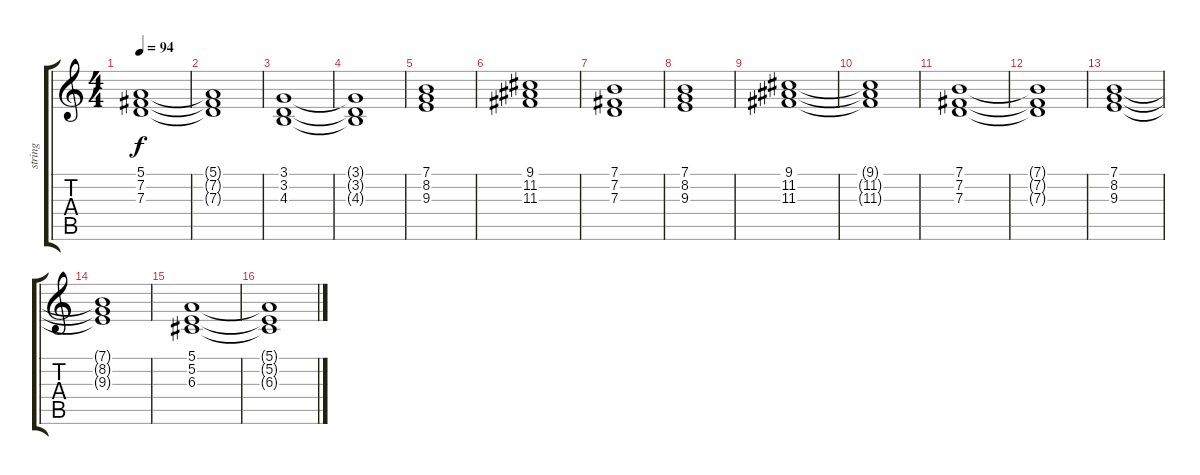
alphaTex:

\track ("string" "string") {instrument stringensemble1}
\staff {score tabs}
\tuning (E4 B3 G3 D3 A2 E2) {hide}
\ts (4 4)
\tempo 94
\clef g2
\ks c
(5.1 7.2 7.3).1{dy f} |
(5.1{t} 7.2{t} 7.3{t}).1 |
(3.1 3.2 4.3).1 |
(3.1{t} 3.2{t} 4.3{t}).1 |
(7.1 8.2 9.3).1 |
(9.1 11.2 11.3).1 |
(7.1 7.2 7.3).1 |
(7.1 8.2 9.3).1 |
(9.1 11.2 11.3).1 |
(9.1{t} 11.2{t} 11.3{t}).1 |
(7.1 7.2 7.3).1 |
(7.1{t} 7.2{t} 7.3{t}).1 |
(7.1 8.2 9.3).1 |
(7.1{t} 8.2{t} 9.3{t}).1 |
(5.1 5.2 6.3).1 |
(5.1{t} 5.2{t} 6.3{t}).1
